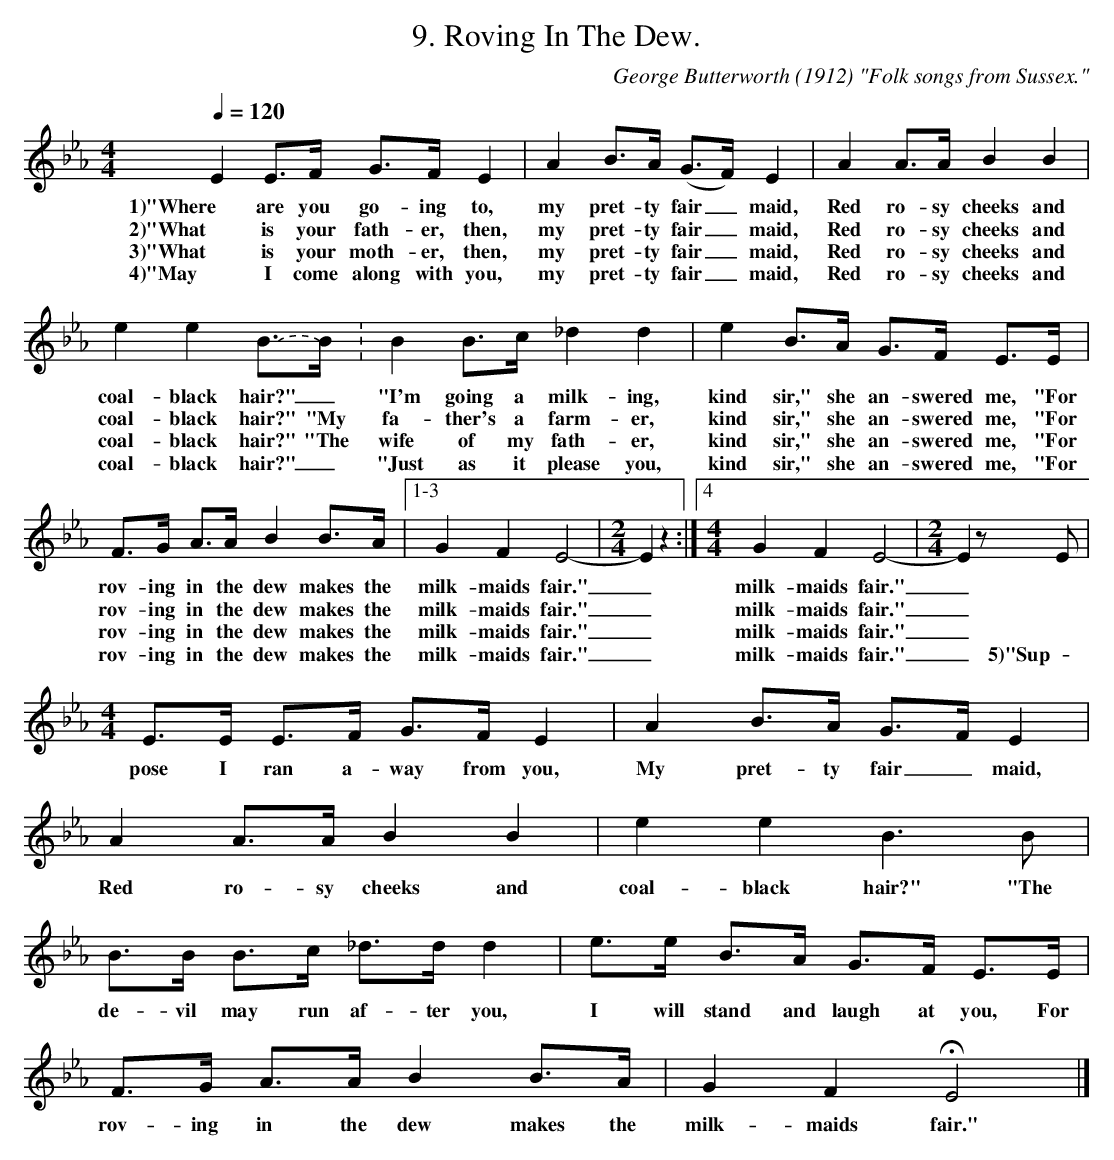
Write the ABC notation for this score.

X:1
T:9. Roving In The Dew.
C:George Butterworth (1912) "Folk songs from Sussex."
L:1/8
Q:1/4=120
M:4/4
K:Eb
1-4 E2 E>F G>F E2 | A2 B>A (G>F) E2 | A2 A>A B2 B2 |$ e2 e2 B3/2.-B/2. | B2 B>c _d2 d2 | %5
w: 1)"Where are you go- ing to, | my pret- ty fair _ maid, | Red ro- sy cheeks and|coal- black hair?"_ | "I'm going a milk- ing,|
w: 2)"What is your fath-er, then, | my pret- ty fair _ maid, | Red ro- sy cheeks and|coal- black hair?" "My | fa-ther's a farm-er, |
w: 3)"What is your moth-er, then, | my pret- ty fair _ maid, | Red ro- sy cheeks and|coal- black hair?" "The | wife of my fath-er, |
w: 4)"May I come along with you, | my pret- ty fair _ maid, | Red ro- sy cheeks and|coal- black hair?"_  | "Just as it please you, |
e2 B>A G>F E>E |$ F>G A>A B2 B>A |1-3  G2 F2 E4-  | [M:2/4] E2 z2:|4 [M: 4/4]G2 F2 E4- | [M:2/4] E2 z E |$
w: kind sir," she an- swered me, "For | rov- ing in the dew makes the | milk- maids fair."_ | milk-maids fair."_
w: kind sir," she an- swered me, "For | rov- ing in the dew makes the | milk- maids fair."_ | milk-maids fair."_
w: kind sir," she an- swered me, "For | rov- ing in the dew makes the | milk- maids fair."_ | milk-maids fair."_
w: kind sir," she an- swered me, "For | rov- ing in the dew makes the | milk- maids fair."_ | milk-maids fair."_ 5)"Sup- |
[M:4/4] E3/2E/2 E3/2F/2 G3/2F/2 E2 | A2 B3/2A/2 G3/2F/2 E2 | A2 A3/2A/2 B2 B2 | e2 e2 B3 B |$
w: pose I ran a- way from you, | My pret-ty fair_maid, | Red ro-sy cheeks and | coal-black hair?" "The
B3/2B/2 B3/2c/2 _d3/2d/2 d2 | e3/2e/2 B3/2A/2 G3/2F/2 E3/2E/2 | F3/2G/2 A3/2A/2 B2 B3/2A/2 | G2 F2 !fermata! E4 |]
w: de-vil may run af-ter you, | I will stand and laugh at you,  For | rov-ing in the dew makes the| milk-maids fair." |
